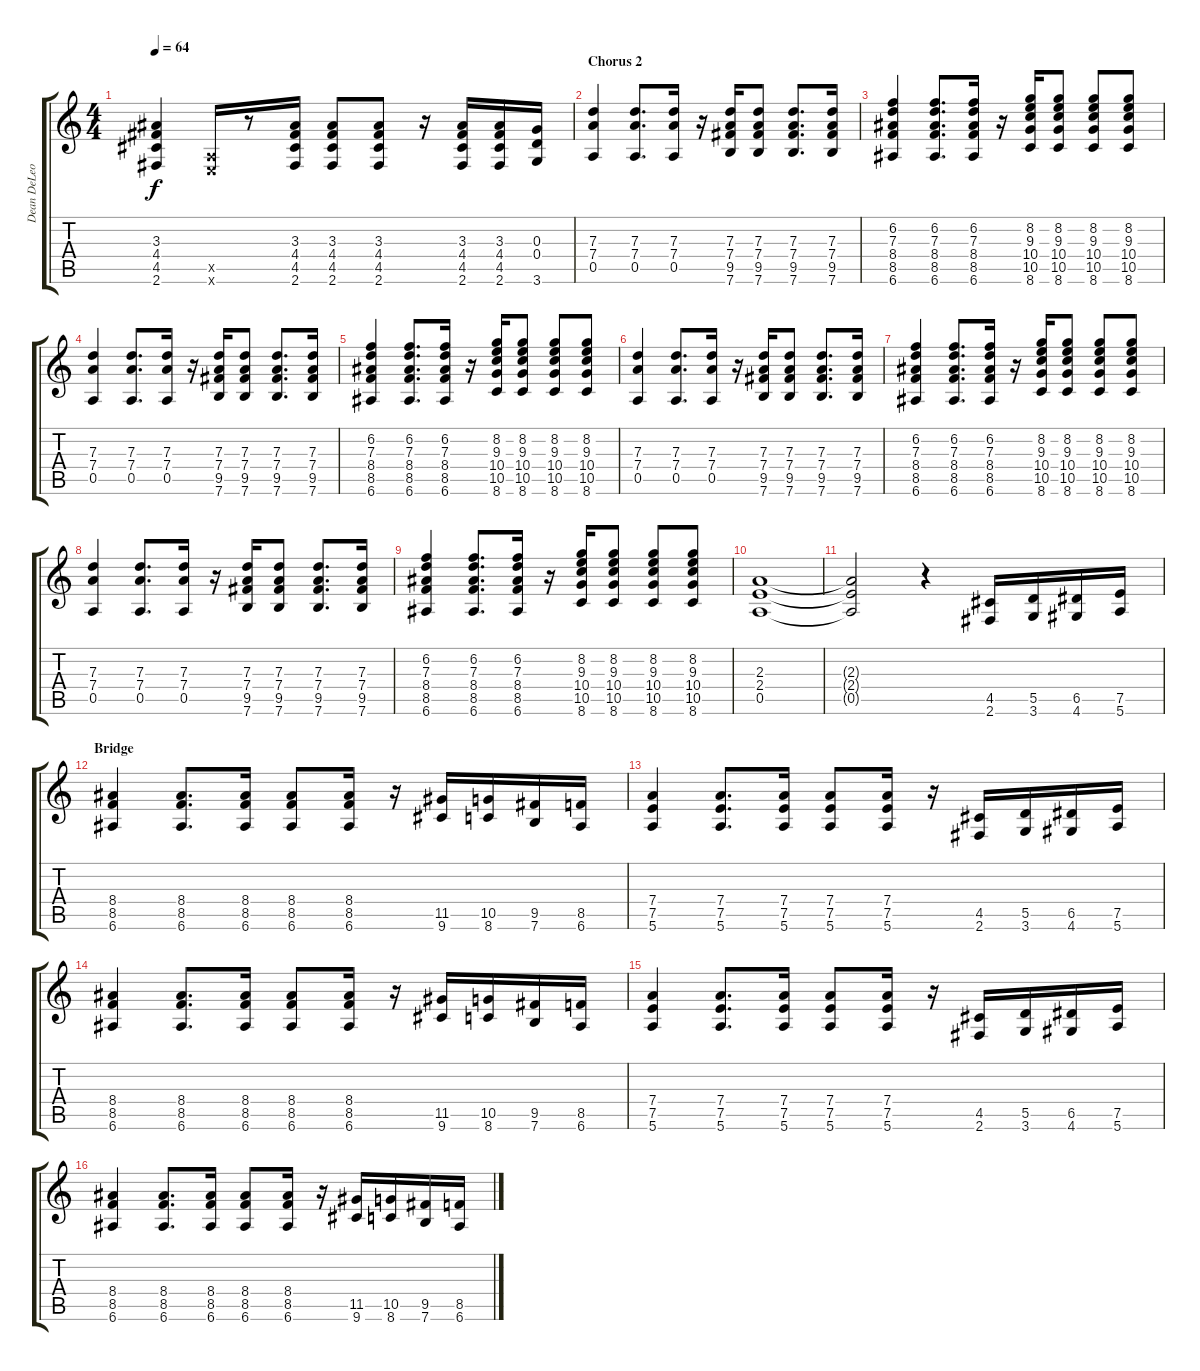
\track ("Dean DeLeo - Rhythm Guitar" "Dean DeLeo") {instrument distortionguitar}
\staff {score tabs}
\tuning (E4 B3 G3 D3 A2 E2) {hide}
\ts (4 4)
\tempo 64
\clef g2
\ks c
(3.3 4.4 4.5 2.6).4{dy f} (0.5{x} 0.6{x}).16 r.8 (3.3 4.4 4.5 2.6).16 (3.3 4.4 4.5 2.6).8 (3.3 4.4 4.5 2.6).8 r.16 (3.3 4.4 4.5 2.6).16 (3.3 4.4 4.5 2.6).16 (0.3 0.4 3.6).16 |
\section ("" "Chorus 2")
(7.3 7.4 0.5).4 (7.3 7.4 0.5).8{d} (7.3 7.4 0.5).16 r.16 (7.3 7.4 9.5 7.6).16 (7.3 7.4 9.5 7.6).8 (7.3 7.4 9.5 7.6).8{d} (7.3 7.4 9.5 7.6).16 |
(6.2 7.3 8.4 8.5 6.6).4 (6.2 7.3 8.4 8.5 6.6).8{d} (6.2 7.3 8.4 8.5 6.6).16 r.16 (8.2 9.3 10.4 10.5 8.6).16 (8.2 9.3 10.4 10.5 8.6).8 (8.2 9.3 10.4 10.5 8.6).8 (8.2 9.3 10.4 10.5 8.6).8 |
(7.3 7.4 0.5).4 (7.3 7.4 0.5).8{d} (7.3 7.4 0.5).16 r.16 (7.3 7.4 9.5 7.6).16 (7.3 7.4 9.5 7.6).8 (7.3 7.4 9.5 7.6).8{d} (7.3 7.4 9.5 7.6).16 |
(6.2 7.3 8.4 8.5 6.6).4 (6.2 7.3 8.4 8.5 6.6).8{d} (6.2 7.3 8.4 8.5 6.6).16 r.16 (8.2 9.3 10.4 10.5 8.6).16 (8.2 9.3 10.4 10.5 8.6).8 (8.2 9.3 10.4 10.5 8.6).8 (8.2 9.3 10.4 10.5 8.6).8 |
(7.3 7.4 0.5).4 (7.3 7.4 0.5).8{d} (7.3 7.4 0.5).16 r.16 (7.3 7.4 9.5 7.6).16 (7.3 7.4 9.5 7.6).8 (7.3 7.4 9.5 7.6).8{d} (7.3 7.4 9.5 7.6).16 |
(6.2 7.3 8.4 8.5 6.6).4 (6.2 7.3 8.4 8.5 6.6).8{d} (6.2 7.3 8.4 8.5 6.6).16 r.16 (8.2 9.3 10.4 10.5 8.6).16 (8.2 9.3 10.4 10.5 8.6).8 (8.2 9.3 10.4 10.5 8.6).8 (8.2 9.3 10.4 10.5 8.6).8 |
(7.3 7.4 0.5).4 (7.3 7.4 0.5).8{d} (7.3 7.4 0.5).16 r.16 (7.3 7.4 9.5 7.6).16 (7.3 7.4 9.5 7.6).8 (7.3 7.4 9.5 7.6).8{d} (7.3 7.4 9.5 7.6).16 |
(6.2 7.3 8.4 8.5 6.6).4 (6.2 7.3 8.4 8.5 6.6).8{d} (6.2 7.3 8.4 8.5 6.6).16 r.16 (8.2 9.3 10.4 10.5 8.6).16 (8.2 9.3 10.4 10.5 8.6).8 (8.2 9.3 10.4 10.5 8.6).8 (8.2 9.3 10.4 10.5 8.6).8 |
(2.3 2.4 0.5).1 |
(2.3{t} 2.4{t} 0.5{t}).2 r.4 (4.5 2.6).16 (5.5 3.6).16 (6.5 4.6).16 (7.5 5.6).16 |
\section ("" "Bridge")
(8.4 8.5 6.6).4 (8.4 8.5 6.6).8{d} (8.4 8.5 6.6).16 (8.4 8.5 6.6).8 (8.4 8.5 6.6).16 r.16 (11.5 9.6).16 (10.5 8.6).16 (9.5 7.6).16 (8.5 6.6).16 |
(7.4 7.5 5.6).4 (7.4 7.5 5.6).8{d} (7.4 7.5 5.6).16 (7.4 7.5 5.6).8 (7.4 7.5 5.6).16 r.16 (4.5 2.6).16 (5.5 3.6).16 (6.5 4.6).16 (7.5 5.6).16 |
(8.4 8.5 6.6).4 (8.4 8.5 6.6).8{d} (8.4 8.5 6.6).16 (8.4 8.5 6.6).8 (8.4 8.5 6.6).16 r.16 (11.5 9.6).16 (10.5 8.6).16 (9.5 7.6).16 (8.5 6.6).16 |
(7.4 7.5 5.6).4 (7.4 7.5 5.6).8{d} (7.4 7.5 5.6).16 (7.4 7.5 5.6).8 (7.4 7.5 5.6).16 r.16 (4.5 2.6).16 (5.5 3.6).16 (6.5 4.6).16 (7.5 5.6).16 |
(8.4 8.5 6.6).4 (8.4 8.5 6.6).8{d} (8.4 8.5 6.6).16 (8.4 8.5 6.6).8 (8.4 8.5 6.6).16 r.16 (11.5 9.6).16 (10.5 8.6).16 (9.5 7.6).16 (8.5 6.6).16
